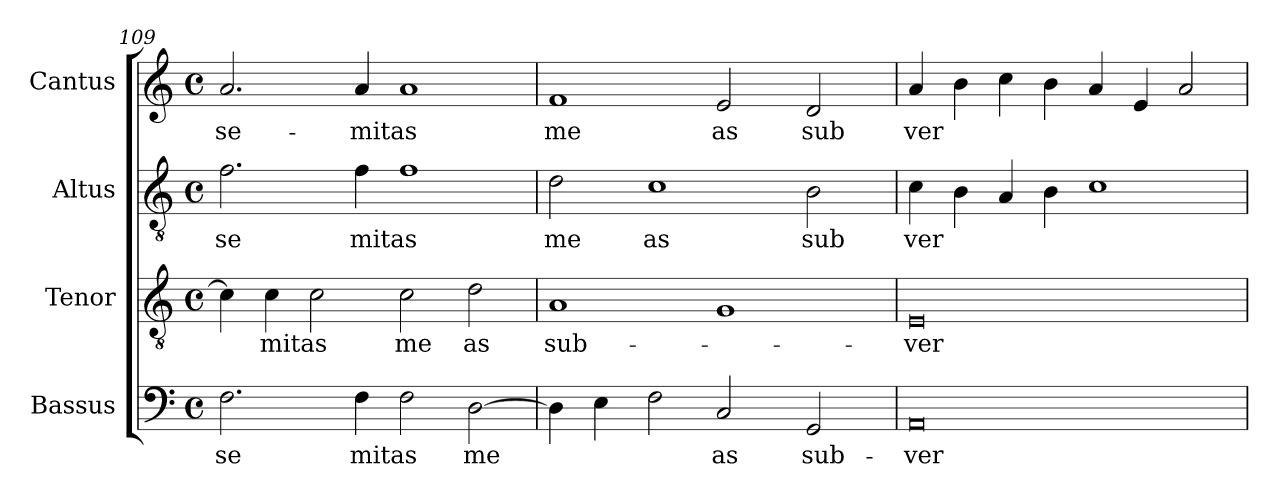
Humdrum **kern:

**kern	**text	**kern	**text	**kern	**text	**kern	**text
*part4	*part4	*part3	*part3	*part2	*part2	*part1	*part1
*staff4	*staff4	*staff3	*staff3	*staff2	*staff2	*staff1	*staff1
*I"Bassus	*	*I"Tenor	*	*I"Altus	*	*I"Cantus	*
*clefF4	*	*clefGv2	*	*clefGv2	*	*clefG2	*
*M4/4	*	*M4/4	*	*M4/4	*	*M4/4	*
*met(c)	*	*met(c)	*	*met(c)	*	*met(c)	*
=109	=109	=109	=109	=109	=109	=109	=109
!	!LO:LY:b:cj	!	!	!	!LO:LY:b:cj	!	!LO:LY:b:cj
2.F\	se	4c\]	.	2.f\	se	2.a/	se-
!	!	!	!LO:LY:b	!	!	!	!
.	.	4c\	mitas	.	.	.	.
.	.	2c\	.	.	.	.	.
!	!LO:LY:b	!	!	!	!LO:LY:b	!	!LO:LY:b
4F\	mitas	.	.	4f\	mitas	4a/	-mitas
!	!	!	!LO:LY:b:cj	!	!	!	!
2F\	.	2c\	me	1f	.	1a	.
!	!LO:LY:b	!	!LO:LY:b:cj	!	!	!	!
[>2D\	me	2d\	as	.	.	.	.
!!LO:LB:g=z
=110	=110	=110	=110	=110	=110	=110	=110
!	!	!	!LO:LY:b	!	!LO:LY:b:cj	!	!LO:LY:b:cj
*^	*	*	*	*	*	*	*
4D\]	4ryy	.	1A	sub-	2d\	me	1f	me
4E\	32ryy	.	.	.	.	.	.	.
.	1ryy	.	.	.	.	.	.	.
!	!	!	!	!	!	!LO:LY:b:cj	!	!
2F\	.	.	.	.	1c	as	.	.
!	!	!LO:LY:b:cj	!	!	!	!	!	!LO:LY:b:cj
2C/	.	as	1G	.	.	.	2e/	as
.	2ryy	.	.	.	.	.	.	.
!	!	!LO:LY:b:cj	!	!	!	!LO:LY:b:cj	!	!LO:LY:b:cj
2GG/	.	sub-	.	.	2B\	sub	2d/	sub
.	8..ryy	.	.	.	.	.	.	.
=111	=111	=111	=111	=111	=111	=111	=111	=111
!	!	!LO:LY:b:cj	!	!LO:LY:b:cj	!	!LO:LY:b	!	!LO:LY:b
*v	*v	*	*	*	*	*	*	*
0AA	-ver-	0E	-ver-	4c\	ver	4a/	ver
.	.	.	.	4B\	.	4b\	.
.	.	.	.	4A/	.	4cc\	.
.	.	.	.	4B\	.	4b\	.
.	.	.	.	1c	.	4a/	.
.	.	.	.	.	.	4e/	.
.	.	.	.	.	.	2a/	.
=	=	=	=	=	=	=	=
*-	*-	*-	*-	*-	*-	*-	*-
